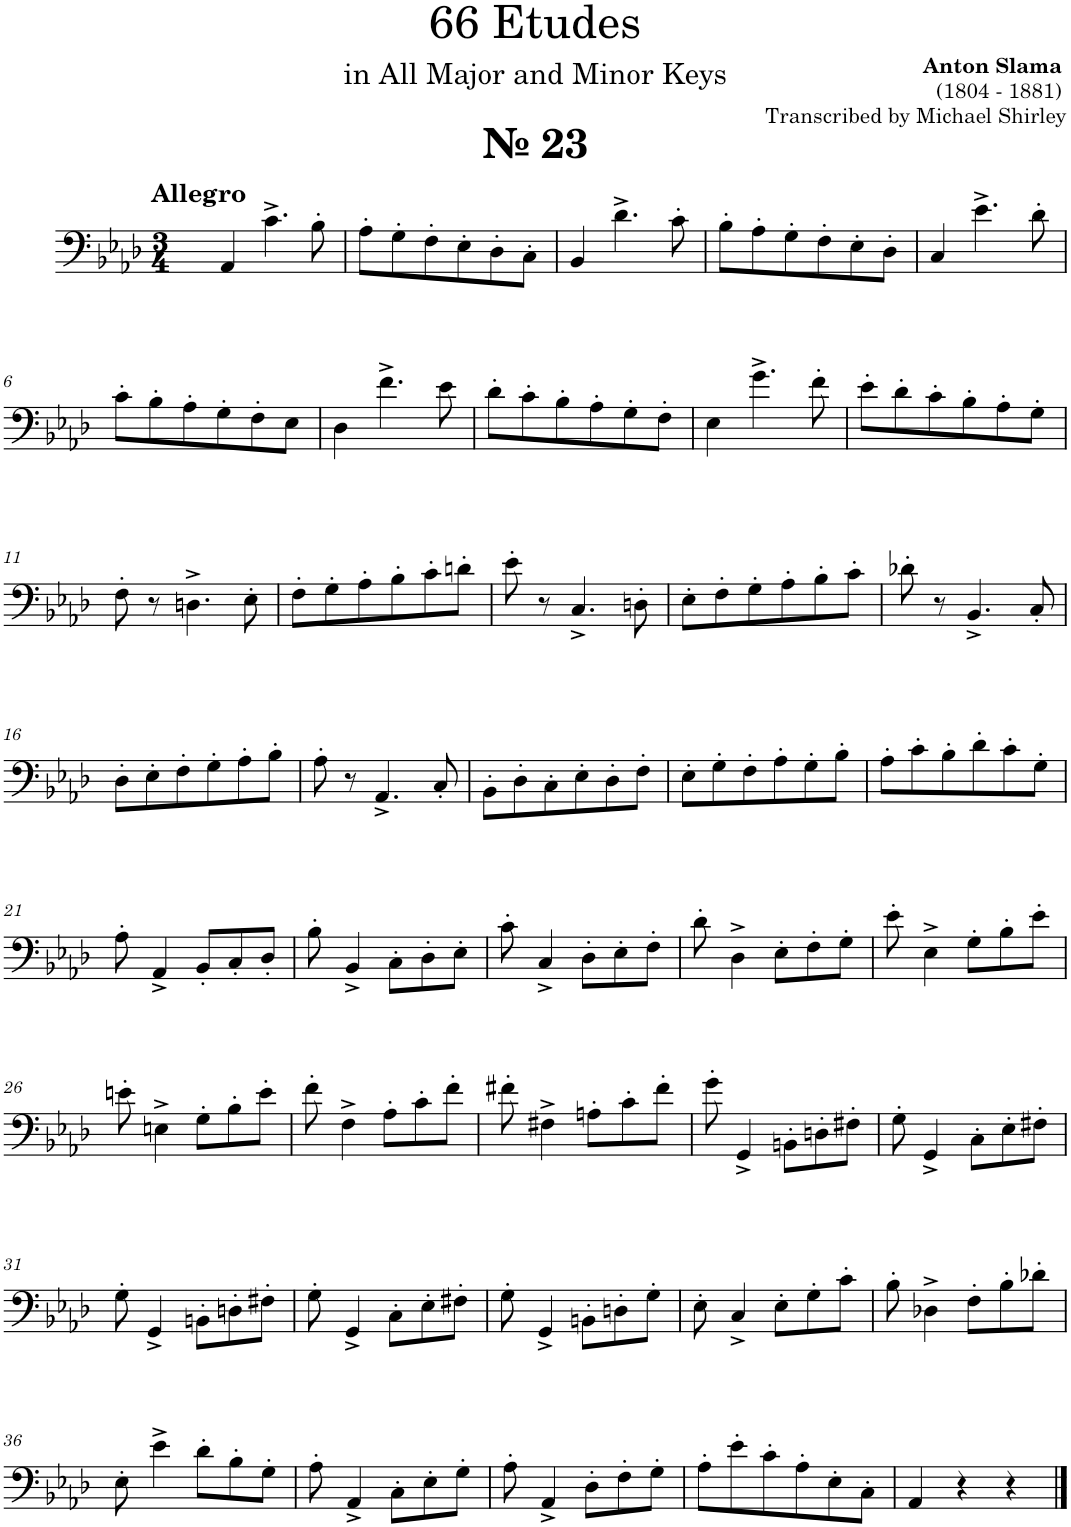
**kern
*part1
*staff1
*I"Trombone
*I'Tbn.
*clefF4
*k[b-e-a-d-]
*M3/4
=1
!LO:TX:a:B:t=№ 23
!LO:TX:a:B:t=Allegro
4AA-/
4.c^\
8B-'\
=2
8A-'\L
8G'\
8F'\
8E-'\
8D-'\
8C'\J
=3
4BB-/
4.d-^\
8c'\
=4
8B-'\L
8A-'\
8G'\
8F'\
8E-'\
8D-'\J
=5
4C/
4.e-^\
8d-'\
!!LO:LB:g=z
=6
8c'\L
8B-'\
8A-'\
8G'\
8F'\
8E-\J
=7
4D-\
4.f^\
8e-\
=8
8d-'\L
8c'\
8B-'\
8A-'\
8G'\
8F'\J
=9
4E-\
4.g^\
8f'\
=10
8e-'\L
8d-'\
8c'\
8B-'\
8A-'\
8G'\J
!!LO:LB:g=z
=11
8F'\
8r
4.Dn^\
8E-'\
=12
8F'\L
8G'\
8A-'\
8B-'\
8c'\
8dn'\J
=13
8e-'\
8r
4.C^/
8Dn'\
=14
8E-'\L
8F'\
8G'\
8A-'\
8B-'\
8c'\J
=15
8d-X'\
8r
4.BB-^/
8C'/
!!LO:LB:g=z
=16
8D-'\L
8E-'\
8F'\
8G'\
8A-'\
8B-'\J
=17
8A-'\
8r
4.AA-^/
8C'/
=18
8BB-'\L
8D-'\
8C'\
8E-'\
8D-'\
8F'\J
=19
8E-'\L
8G'\
8F'\
8A-'\
8G'\
8B-'\J
=20
8A-'\L
8c'\
8B-'\
8d-'\
8c'\
8G'\J
!!LO:LB:g=z
=21
8A-'\
4AA-^/
8BB-'/L
8C'/
8D-'/J
=22
8B-'\
4BB-^/
8C'\L
8D-'\
8E-'\J
=23
8c'\
4C^/
8D-'\L
8E-'\
8F'\J
=24
8d-'\
4D-^\
8E-'\L
8F'\
8G'\J
=25
8e-'\
4E-^\
8G'\L
8B-'\
8e-'\J
!!LO:LB:g=z
=26
8en'\
4En^\
8G'\L
8B-'\
8e'\J
=27
8f'\
4F^\
8A-'\L
8c'\
8f'\J
=28
8f#X'\
4F#X^\
8An'\L
8c'\
8f#'\J
=29
8g'\
4GG^/
8BBn'\L
8Dn'\
8F#X'\J
=30
8G'\
4GG^/
8C'\L
8E-'\
8F#X'\J
!!LO:LB:g=z
=31
8G'\
4GG^/
8BBn'\L
8Dn'\
8F#X'\J
=32
8G'\
4GG^/
8C'\L
8E-'\
8F#X'\J
=33
8G'\
4GG^/
8BBn'\L
8Dn'\
8G'\J
=34
8E-'\
4C^/
8E-'\L
8G'\
8c'\J
=35
8B-'\
4D-X^\
8F'\L
8B-'\
8d-X'\J
!!LO:LB:g=z
=36
8E-'\
4e-^\
8d-'\L
8B-'\
8G'\J
=37
8A-'\
4AA-^/
8C'\L
8E-'\
8G'\J
=38
8A-'\
4AA-^/
8D-'\L
8F'\
8G'\J
=39
8A-'\L
8e-'\
8c'\
8A-'\
8E-'\
8C'\J
=40
4AA-/
4r
4r
==
*-
